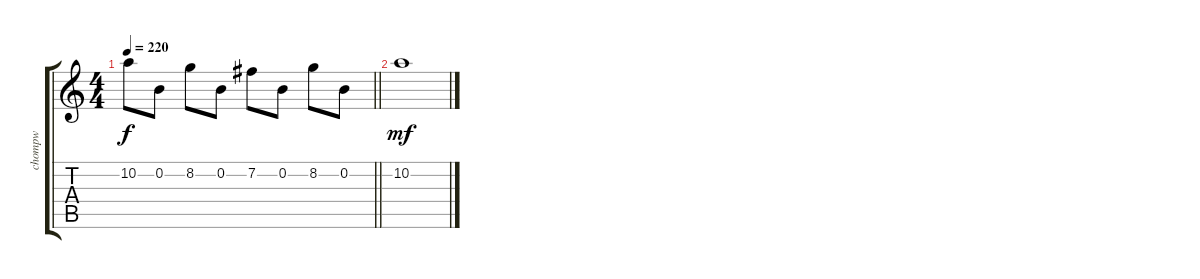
\track ("chompw" "chompw") {instrument distortionguitar}
\staff {score tabs}
\tuning (E4 B3 G3 D3 A2 E2) {hide}
\ts (4 4)
\tempo 220
\clef g2
\barLineRight lightlight
\ks c
10.2.8{dy f} 0.2.8 8.2.8 0.2.8 7.2.8 0.2.8 8.2.8 0.2.8 |
10.2.1{dy mf}
